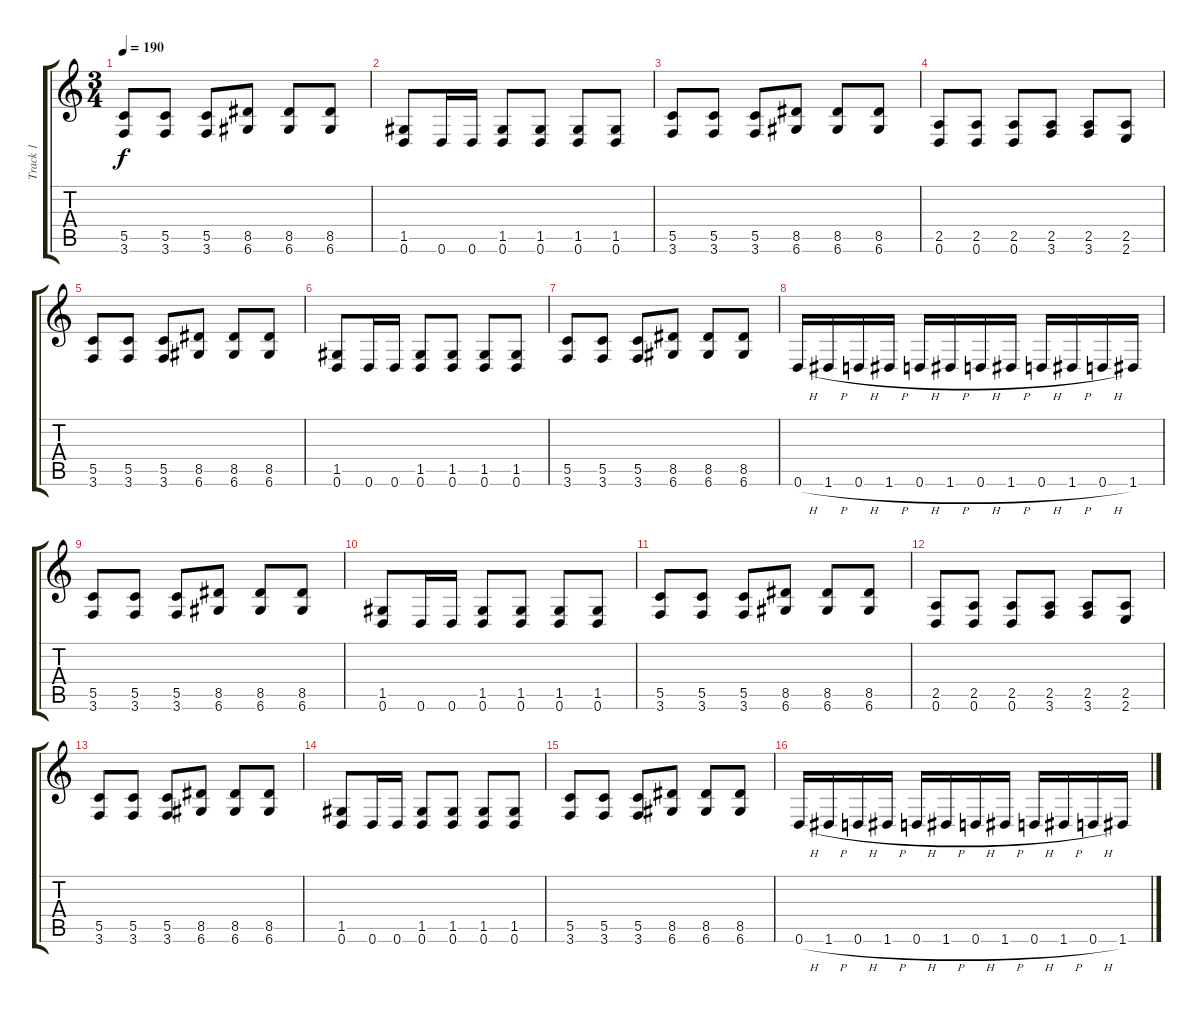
\track ("Track 1" "Track 1") {instrument distortionguitar}
\staff {score tabs}
\tuning (D4 A3 F3 C3 G2 D2) {hide}
\ts (3 4)
\tempo 190
\clef g2
\ks c
(5.5 3.6).8{dy f} (5.5 3.6).8 (5.5 3.6).8 (8.5 6.6).8 (8.5 6.6).8 (8.5 6.6).8 |
(1.5 0.6).8 0.6.16 0.6.16 (1.5 0.6).8 (1.5 0.6).8 (1.5 0.6).8 (1.5 0.6).8 |
(5.5 3.6).8 (5.5 3.6).8 (5.5 3.6).8 (8.5 6.6).8 (8.5 6.6).8 (8.5 6.6).8 |
(2.5 0.6).8 (2.5 0.6).8 (2.5 0.6).8 (2.5 3.6).8 (2.5 3.6).8 (2.5 2.6).8 |
(5.5 3.6).8 (5.5 3.6).8 (5.5 3.6).8 (8.5 6.6).8 (8.5 6.6).8 (8.5 6.6).8 |
(1.5 0.6).8 0.6.16 0.6.16 (1.5 0.6).8 (1.5 0.6).8 (1.5 0.6).8 (1.5 0.6).8 |
(5.5 3.6).8 (5.5 3.6).8 (5.5 3.6).8 (8.5 6.6).8 (8.5 6.6).8 (8.5 6.6).8 |
0.6{h}.16 1.6{h}.16 0.6{h}.16 1.6{h}.16 0.6{h}.16 1.6{h}.16 0.6{h}.16 1.6{h}.16 0.6{h}.16 1.6{h}.16 0.6{h}.16 1.6.16 |
(5.5 3.6).8 (5.5 3.6).8 (5.5 3.6).8 (8.5 6.6).8 (8.5 6.6).8 (8.5 6.6).8 |
(1.5 0.6).8 0.6.16 0.6.16 (1.5 0.6).8 (1.5 0.6).8 (1.5 0.6).8 (1.5 0.6).8 |
(5.5 3.6).8 (5.5 3.6).8 (5.5 3.6).8 (8.5 6.6).8 (8.5 6.6).8 (8.5 6.6).8 |
(2.5 0.6).8 (2.5 0.6).8 (2.5 0.6).8 (2.5 3.6).8 (2.5 3.6).8 (2.5 2.6).8 |
(5.5 3.6).8 (5.5 3.6).8 (5.5 3.6).8 (8.5 6.6).8 (8.5 6.6).8 (8.5 6.6).8 |
(1.5 0.6).8 0.6.16 0.6.16 (1.5 0.6).8 (1.5 0.6).8 (1.5 0.6).8 (1.5 0.6).8 |
(5.5 3.6).8 (5.5 3.6).8 (5.5 3.6).8 (8.5 6.6).8 (8.5 6.6).8 (8.5 6.6).8 |
0.6{h}.16 1.6{h}.16 0.6{h}.16 1.6{h}.16 0.6{h}.16 1.6{h}.16 0.6{h}.16 1.6{h}.16 0.6{h}.16 1.6{h}.16 0.6{h}.16 1.6.16
